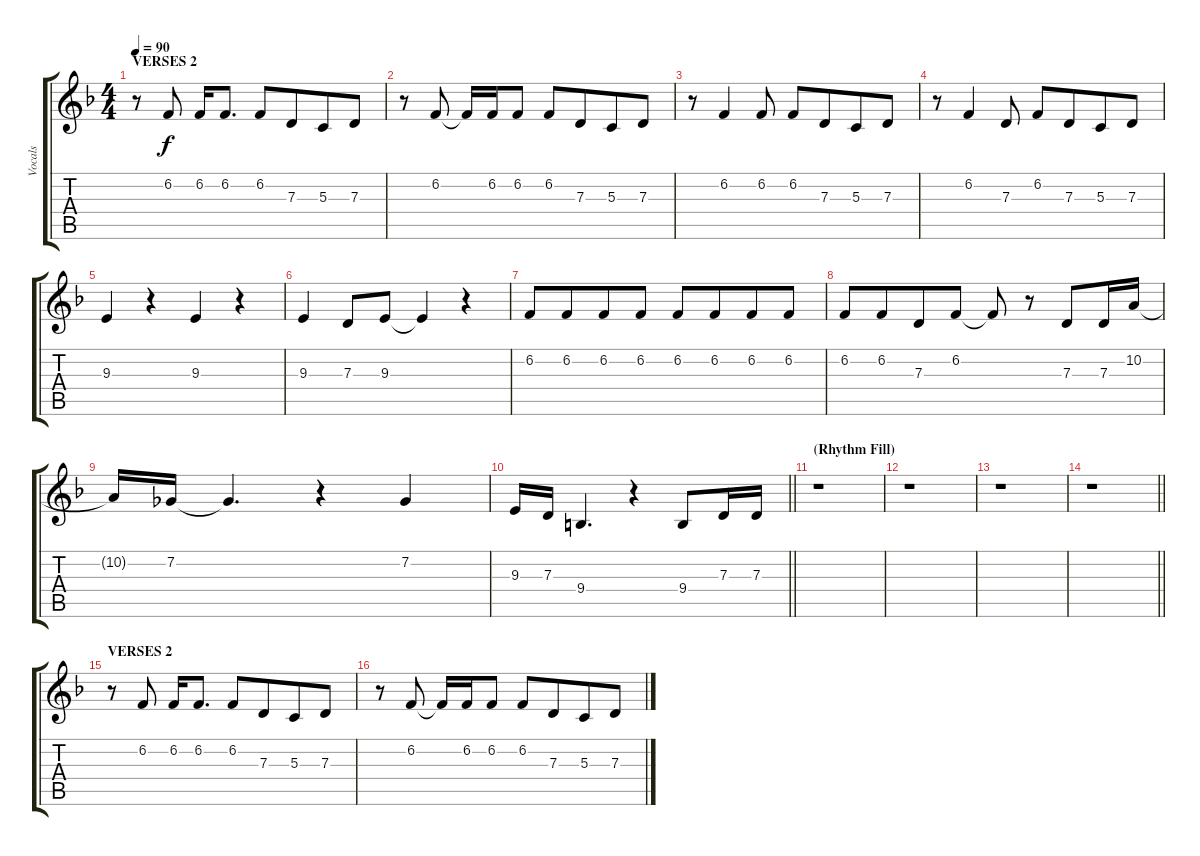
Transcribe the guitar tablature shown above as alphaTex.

\track ("Vocals" "Vocals") {instrument harmonica}
\staff {score tabs}
\tuning (E4 B3 G3 D3 A2 E2) {hide}
\ts (4 4)
\section ("" "VERSES 2")
\tempo 90
\clef g2
\ks dminor
r.8{dy f} 6.2.8 6.2.16 6.2.8{d} 6.2.8 7.3.8{beam merge} 5.3.8 7.3.8 |
r.8 6.2.8 6.2{t}.16 6.2.16 6.2.8 6.2.8 7.3.8{beam merge} 5.3.8 7.3.8 |
r.8 6.2.4 6.2.8 6.2.8 7.3.8{beam merge} 5.3.8 7.3.8 |
r.8 6.2.4 7.3.8 6.2.8 7.3.8{beam merge} 5.3.8 7.3.8 |
9.3.4 r.4 9.3.4 r.4 |
9.3.4 7.3.8 9.3.8 9.3{t}.4 r.4 |
6.2.8 6.2.8{beam merge} 6.2.8 6.2.8 6.2.8 6.2.8{beam merge} 6.2.8 6.2.8 |
6.2.8 6.2.8{beam merge} 7.3.8 6.2.8 6.2{t}.8 r.8 7.3.8 7.3.16 10.2.16 |
10.2{t}.16 7.2.16 7.2{t}.4{d} r.4 7.2.4 |
\barLineRight lightlight
9.3.16 7.3.16 9.4.4{d} r.4 9.4.8 7.3.16 7.3.16 |
\section ("" "(Rhythm Fill)")
r.1 |
r.1 |
r.1 |
\barLineRight lightlight
r.1 |
\section ("" "VERSES 2")
r.8 6.2.8 6.2.16 6.2.8{d} 6.2.8 7.3.8{beam merge} 5.3.8 7.3.8 |
r.8 6.2.8 6.2{t}.16 6.2.16 6.2.8 6.2.8 7.3.8{beam merge} 5.3.8 7.3.8
